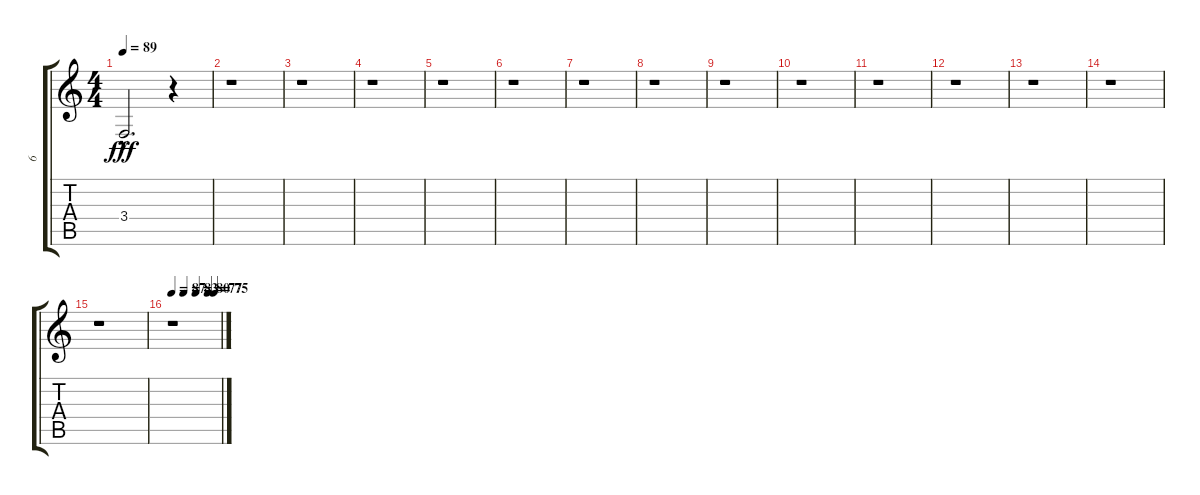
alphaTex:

\track ("6" "6") {instrument trombone}
\staff {score tabs}
\tuning (E4 B3 G3 D3 A2 E2) {hide}
\ts (4 4)
\tempo 89
\clef g2
\ks c
3.4{hac}.2{d dy fff} r.4 |
r.1 |
r.1 |
r.1 |
r.1 |
r.1 |
r.1 |
r.1 |
r.1 |
r.1 |
r.1 |
r.1 |
r.1 |
r.1 |
r.1 |
\tempo 87
\tempo (83 0.25)
\tempo (80 0.5)
\tempo (77 0.75)
\tempo (75 0.875)
r.1
